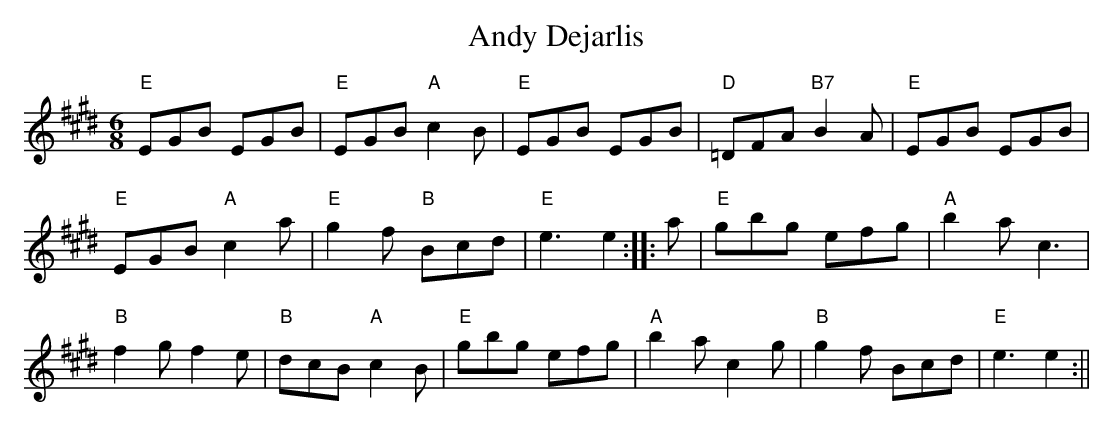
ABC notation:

X:1
T:Andy Dejarlis
M:6/8
L:1/8
K:E
"E"EGB EGB|"E"EGB "A"c2B|"E"EGB EGB|"D"=DFA "B7"B2A|"E"EGB EGB|!
"E"EGB "A"c2a|"E"g2f "B"Bcd|"E"e3 e2:||:a|"E"gbg efg|"A"b2a c3|!
"B"f2g f2e|"B"dcB "A"c2B|"E"gbg efg|"A"b2a c2g|"B"g2f Bcd|"E"e3 e2:||
